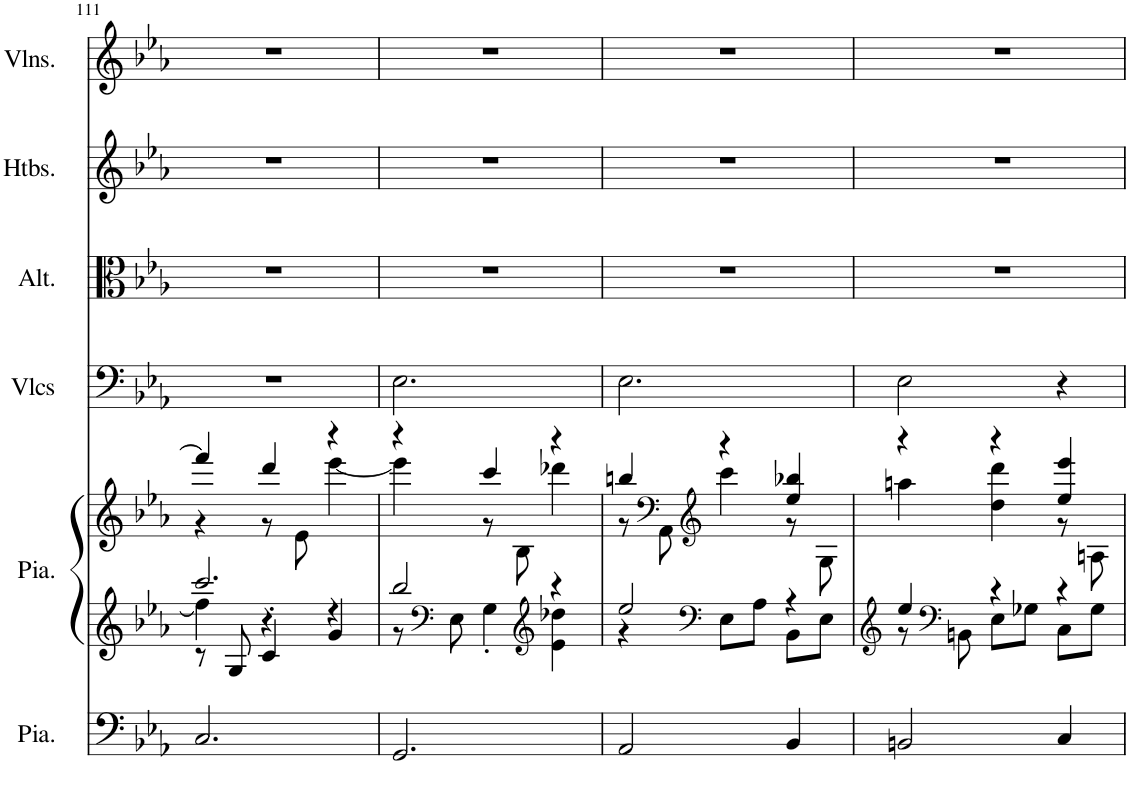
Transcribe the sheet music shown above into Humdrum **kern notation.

**kern	**kern	**kern	**kern	**kern	**kern	**kern
*part6	*part5	*part5	*part4	*part3	*part2	*part1
*staff7	*staff6	*staff5	*staff4	*staff3	*staff2	*staff1
*I"Piano, Pedals	*I"Piano, Organ	*	*I"Violoncelles, Bass	*I"Altos, Tenor	*I"Hautbois, Alto	*I"Violons, Soprano
*I'Pia.	*I'Pia.	*	*I'Vlcs	*I'Alt.	*I'Htbs.	*I'Vlns.
!!LO:PB:g=z
*clefF4	*clefG2	*clefG2	*clefF4	*clefC3	*clefG2	*clefG2
*k[b-e-a-]	*k[b-e-a-]	*k[b-e-a-]	*k[b-e-a-]	*k[b-e-a-]	*k[b-e-a-]	*k[b-e-a-]
*M3/4	*M3/4	*M3/4	*M3/4	*M3/4	*M3/4	*M3/4
=111	=111	=111	=111	=111	=111	=111
*	*^	*^	*	*	*	*
*	*	*^	*	*	*	*	*	*
2.C/	2.ccc/	4ff\]	8r	4fff/]	4r	2.r	2.r	2.r	2.r
.	.	.	8G/	.	.	.	.	.	.
.	.	4r	4c'/	4ddd/	8r	.	.	.	.
.	.	.	.	.	8e-\	.	.	.	.
.	.	4r	4g/	4r	[4eee-\	.	.	.	.
*	*	*v	*v	*	*	*	*	*	*
=112	=112	=112	=112	=112	=112	=112	=112	=112
2.GG/	2bb-/	8r	4r	4eee-\]	2.E-\	2.r	2.r	2.r
*	*clefF4	*	*	*	*	*	*	*
.	.	8E-\	.	.	.	.	.	.
.	.	4G'\	4ccc/	8r	.	.	.	.
.	.	.	.	8B-\	.	.	.	.
*	*clefG2	*	*	*	*	*	*	*
.	4r	4e-\ 4dd-X\	4r	4ddd-X\	.	.	.	.
=113	=113	=113	=113	=113	=113	=113	=113	=113
2AA-/	2ee-/	4r	4bbn/	8r	2.E-\	2.r	2.r	2.r
*	*	*	*clefF4	*	*	*	*	*
.	.	.	.	8AA-\	.	.	.	.
*	*clefF4	*	*clefG2	*	*	*	*	*
.	.	8E-\L	4r	4ccc\	.	.	.	.
.	.	8A-\J	.	.	.	.	.	.
4BB-/	4r	8BB-\L	4ee-/ 4bb-X/	8r	.	.	.	.
.	.	8E-\J	.	8G\	.	.	.	.
=114	=114	=114	=114	=114	=114	=114	=114	=114
*	*clefG2	*	*	*	*	*	*	*
2BBn/	4ee-/	8r	4r	4aan\	2E-\	2.r	2.r	2.r
*	*clefF4	*	*	*	*	*	*	*
.	.	8BBn\	.	.	.	.	.	.
.	4r	8E-\L	4r	4dd\ 4ddd\	.	.	.	.
.	.	8G-X\J	.	.	.	.	.	.
4C/	4r	8C\L	4ee-/ 4eee-/	8r	4r	.	.	.
.	.	8G-\J	.	8An\	.	.	.	.
*	*v	*v	*	*	*	*	*	*
*	*	*v	*v	*	*	*	*
=	=	=	=	=	=	=
*-	*-	*-	*-	*-	*-	*-
